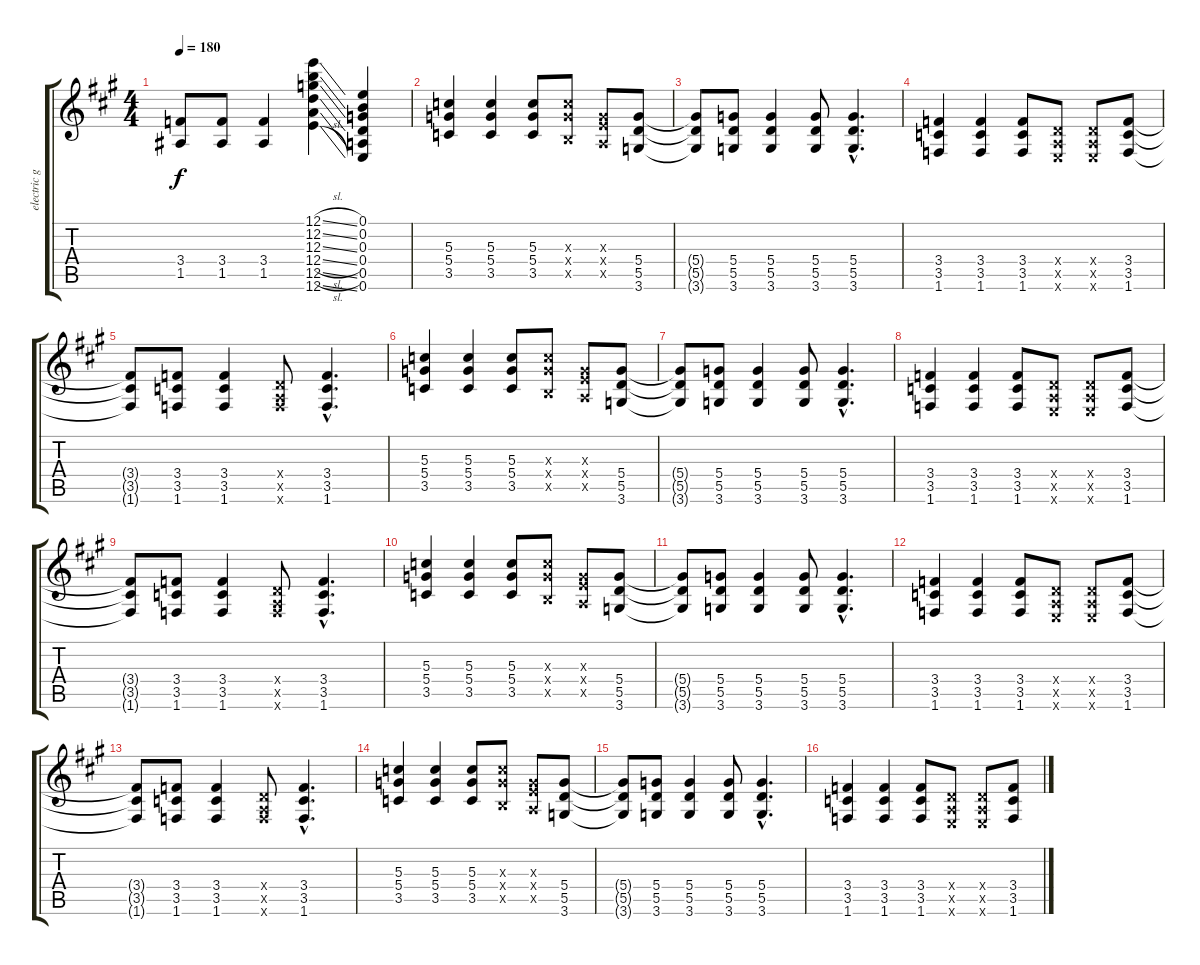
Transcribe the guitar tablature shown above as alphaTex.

\track ("electric guitar 1" "electric g") {instrument electricguitarclean}
\staff {score tabs}
\tuning (E4 B3 G3 D3 A2 E2) {hide}
\ts (4 4)
\tempo 180
\clef g2
\ks a
(3.4 1.5).8{dy f} (3.4 1.5).8 (3.4 1.5).4 (12.1{sl} 12.2{sl} 12.3{sl} 12.4{sl} 12.5{sl} 12.6{sl}).4 (0.1 0.2 0.3 0.4 0.5 0.6).4 |
(5.3 5.4 3.5).4 (5.3 5.4 3.5).4 (5.3 5.4 3.5).8 (5.3{x} 5.4{x} 2.5{x}).8 (0.3{x} 2.4{x} 0.5{x}).8 (5.4 5.5 3.6).8 |
(5.4{t} 5.5{t} 3.6{t}).8 (5.4 5.5 3.6).8 (5.4 5.5 3.6).4 (5.4 5.5 3.6).8 (5.4{hac} 5.5{hac} 3.6{hac}).4{d} |
(3.4 3.5 1.6).4 (3.4 3.5 1.6).4 (3.4 3.5 1.6).8 (0.4{x} 0.5{x} 0.6{x}).8 (0.4{x} 0.5{x} 0.6{x}).8 (3.4 3.5 1.6).8 |
(3.4{t} 3.5{t} 1.6{t}).8 (3.4 3.5 1.6).8 (3.4 3.5 1.6).4 (0.4{x} 0.5{x} 1.6{x}).8 (3.4{hac} 3.5{hac} 1.6{hac}).4{d} |
(5.3 5.4 3.5).4 (5.3 5.4 3.5).4 (5.3 5.4 3.5).8 (5.3{x} 5.4{x} 2.5{x}).8 (0.3{x} 2.4{x} 0.5{x}).8 (5.4 5.5 3.6).8 |
(5.4{t} 5.5{t} 3.6{t}).8 (5.4 5.5 3.6).8 (5.4 5.5 3.6).4 (5.4 5.5 3.6).8 (5.4{hac} 5.5{hac} 3.6{hac}).4{d} |
(3.4 3.5 1.6).4 (3.4 3.5 1.6).4 (3.4 3.5 1.6).8 (0.4{x} 0.5{x} 0.6{x}).8 (0.4{x} 0.5{x} 0.6{x}).8 (3.4 3.5 1.6).8 |
(3.4{t} 3.5{t} 1.6{t}).8 (3.4 3.5 1.6).8 (3.4 3.5 1.6).4 (0.4{x} 0.5{x} 1.6{x}).8 (3.4{hac} 3.5{hac} 1.6{hac}).4{d} |
(5.3 5.4 3.5).4 (5.3 5.4 3.5).4 (5.3 5.4 3.5).8 (5.3{x} 5.4{x} 2.5{x}).8 (0.3{x} 2.4{x} 0.5{x}).8 (5.4 5.5 3.6).8 |
(5.4{t} 5.5{t} 3.6{t}).8 (5.4 5.5 3.6).8 (5.4 5.5 3.6).4 (5.4 5.5 3.6).8 (5.4{hac} 5.5{hac} 3.6{hac}).4{d} |
(3.4 3.5 1.6).4 (3.4 3.5 1.6).4 (3.4 3.5 1.6).8 (0.4{x} 0.5{x} 0.6{x}).8 (0.4{x} 0.5{x} 0.6{x}).8 (3.4 3.5 1.6).8 |
(3.4{t} 3.5{t} 1.6{t}).8 (3.4 3.5 1.6).8 (3.4 3.5 1.6).4 (0.4{x} 0.5{x} 1.6{x}).8 (3.4{hac} 3.5{hac} 1.6{hac}).4{d} |
(5.3 5.4 3.5).4 (5.3 5.4 3.5).4 (5.3 5.4 3.5).8 (5.3{x} 5.4{x} 2.5{x}).8 (0.3{x} 2.4{x} 0.5{x}).8 (5.4 5.5 3.6).8 |
(5.4{t} 5.5{t} 3.6{t}).8 (5.4 5.5 3.6).8 (5.4 5.5 3.6).4 (5.4 5.5 3.6).8 (5.4{hac} 5.5{hac} 3.6{hac}).4{d} |
(3.4 3.5 1.6).4 (3.4 3.5 1.6).4 (3.4 3.5 1.6).8 (0.4{x} 0.5{x} 0.6{x}).8 (0.4{x} 0.5{x} 0.6{x}).8 (3.4 3.5 1.6).8
